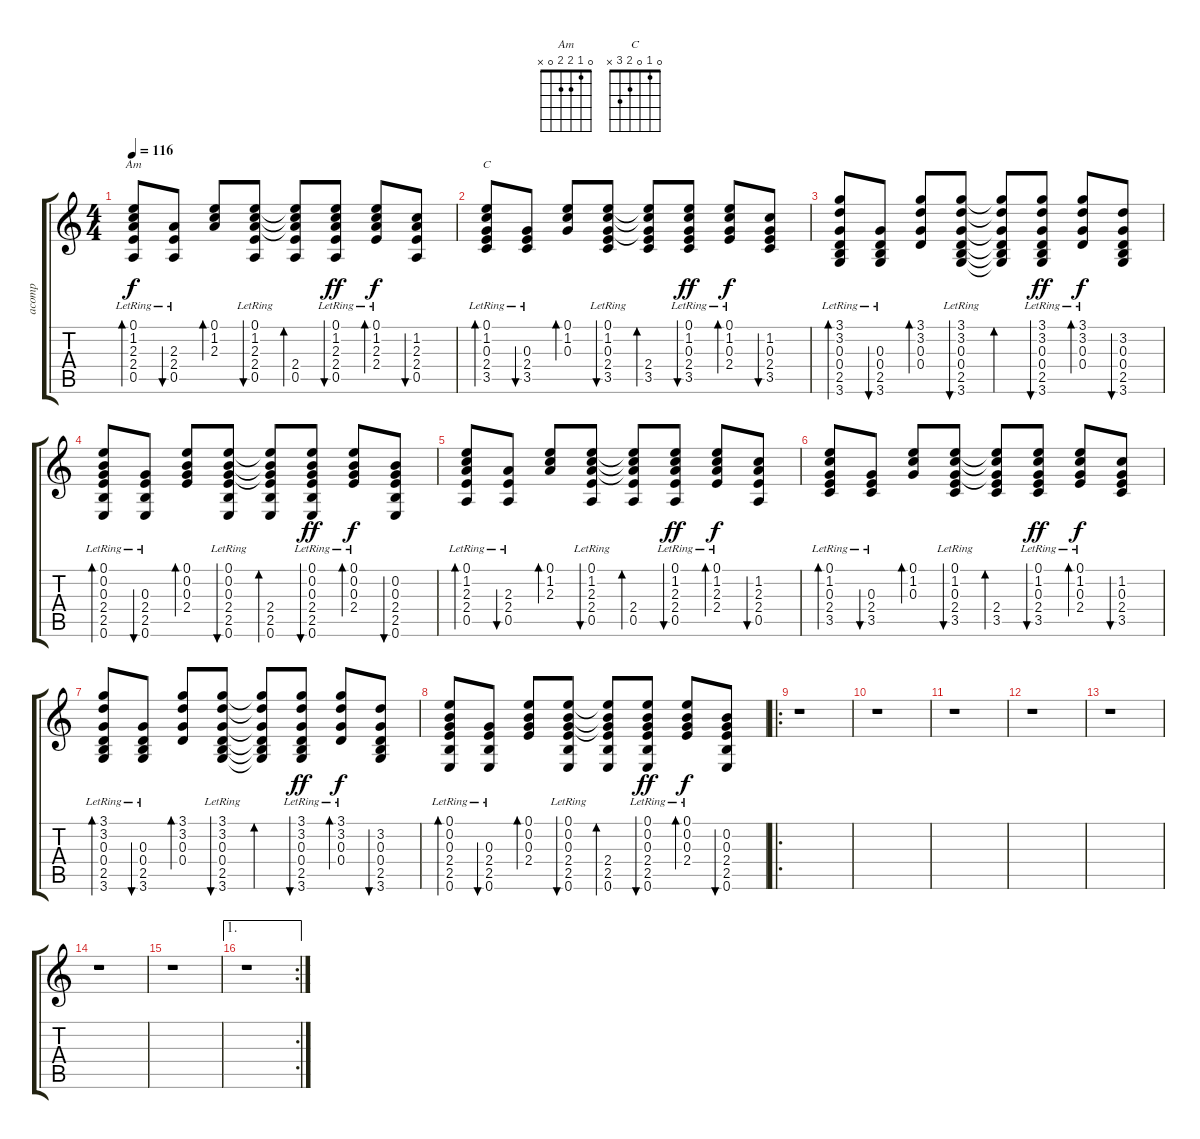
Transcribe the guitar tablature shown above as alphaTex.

\track ("acomp" "acomp") {instrument acousticguitarsteel}
\staff {score tabs}
\tuning (E4 B3 G3 D3 A2 E2) {hide}
\chord ("Am" 0 1 2 2 0 x)
\chord ("C" 0 1 0 2 3 x)
\ts (4 4)
\tempo 116
\clef g2
\ks c
(0.1{lr} 1.2{lr} 2.3 2.4 0.5).8{bd 30 ch "Am" dy f} (2.3{lr} 2.4{lr} 0.5{lr}).8{bu 30} (0.1 1.2 2.3).8{bd 30} (0.1{lr} 1.2{lr} 2.3{lr} 2.4 0.5).8{bu 30} (0.1{t} 1.2{t} 2.3{t} 2.4 0.5).8{bd 30} (0.1 1.2 2.3 2.4 0.5{lr}).8{bu 30 dy ff} (0.1{lr} 1.2 2.3 2.4).8{bd 30 dy f} (1.2 2.3 2.4 0.5).8{bu 30} |
(0.1{lr} 1.2{lr} 0.3 2.4 3.5).8{bd 30 ch "C"} (0.3{lr} 2.4{lr} 3.5{lr}).8{bu 30} (0.1 1.2 0.3).8{bd 30} (0.1{lr} 1.2{lr} 0.3{lr} 2.4 3.5).8{bu 30} (0.1{t} 1.2{t} 0.3{t} 2.4 3.5).8{bd 30} (0.1 1.2 0.3 2.4 3.5{lr}).8{bu 30 dy ff} (0.1{lr} 1.2 0.3 2.4).8{bd 30 dy f} (1.2 0.3 2.4 3.5).8{bu 30} |
(3.1{lr} 3.2{lr} 0.3 0.4 2.5 3.6).8{bd 30} (0.3{lr} 0.4{lr} 2.5{lr} 3.6).8{bu 30} (3.1 3.2 0.3 0.4).8{bd 30} (3.1{lr} 3.2{lr} 0.3{lr} 0.4 2.5 3.6).8{bu 30} (3.1{t} 3.2{t} 0.3{t} 0.4{t} 2.5{t} 3.6{t}).8{bd 30} (3.1 3.2 0.3 0.4 2.5{lr} 3.6).8{bu 30 dy ff} (3.1{lr} 3.2 0.3 0.4).8{bd 30 dy f} (3.2 0.3 0.4 2.5 3.6).8{bu 30} |
(0.1{lr} 0.2{lr} 0.3 2.4 2.5 0.6).8{bd 30} (0.3{lr} 2.4{lr} 2.5{lr} 0.6).8{bu 30} (0.1 0.2 0.3 2.4).8{bd 30} (0.1{lr} 0.2{lr} 0.3{lr} 2.4 2.5 0.6).8{bu 30} (0.1{t} 0.2{t} 0.3{t} 2.4 2.5 0.6).8{bd 30} (0.1 0.2 0.3 2.4 2.5{lr} 0.6).8{bu 30 dy ff} (0.1{lr} 0.2 0.3 2.4).8{bd 30 dy f} (0.2 0.3 2.4 2.5 0.6).8{bu 30} |
(0.1{lr} 1.2{lr} 2.3 2.4 0.5).8{bd 30} (2.3{lr} 2.4{lr} 0.5{lr}).8{bu 30} (0.1 1.2 2.3).8{bd 30} (0.1{lr} 1.2{lr} 2.3{lr} 2.4 0.5).8{bu 30} (0.1{t} 1.2{t} 2.3{t} 2.4 0.5).8{bd 30} (0.1 1.2 2.3 2.4 0.5{lr}).8{bu 30 dy ff} (0.1{lr} 1.2 2.3 2.4).8{bd 30 dy f} (1.2 2.3 2.4 0.5).8{bu 30} |
(0.1{lr} 1.2{lr} 0.3 2.4 3.5).8{bd 30} (0.3{lr} 2.4{lr} 3.5{lr}).8{bu 30} (0.1 1.2 0.3).8{bd 30} (0.1{lr} 1.2{lr} 0.3{lr} 2.4 3.5).8{bu 30} (0.1{t} 1.2{t} 0.3{t} 2.4 3.5).8{bd 30} (0.1 1.2 0.3 2.4 3.5{lr}).8{bu 30 dy ff} (0.1{lr} 1.2 0.3 2.4).8{bd 30 dy f} (1.2 0.3 2.4 3.5).8{bu 30} |
(3.1{lr} 3.2{lr} 0.3 0.4 2.5 3.6).8{bd 30} (0.3{lr} 0.4{lr} 2.5{lr} 3.6).8{bu 30} (3.1 3.2 0.3 0.4).8{bd 30} (3.1{lr} 3.2{lr} 0.3{lr} 0.4 2.5 3.6).8{bu 30} (3.1{t} 3.2{t} 0.3{t} 0.4{t} 2.5{t} 3.6{t}).8{bd 30} (3.1 3.2 0.3 0.4 2.5{lr} 3.6).8{bu 30 dy ff} (3.1{lr} 3.2 0.3 0.4).8{bd 30 dy f} (3.2 0.3 0.4 2.5 3.6).8{bu 30} |
(0.1{lr} 0.2{lr} 0.3 2.4 2.5 0.6).8{bd 30} (0.3{lr} 2.4{lr} 2.5{lr} 0.6).8{bu 30} (0.1 0.2 0.3 2.4).8{bd 30} (0.1{lr} 0.2{lr} 0.3{lr} 2.4 2.5 0.6).8{bu 30} (0.1{t} 0.2{t} 0.3{t} 2.4 2.5 0.6).8{bd 30} (0.1 0.2 0.3 2.4 2.5{lr} 0.6).8{bu 30 dy ff} (0.1{lr} 0.2 0.3 2.4).8{bd 30 dy f} (0.2 0.3 2.4 2.5 0.6).8{bu 30} |
\ro
r.1 |
r.1 |
r.1 |
r.1 |
r.1 |
r.1 |
r.1 |
\ae 1
\rc 2
r.1
